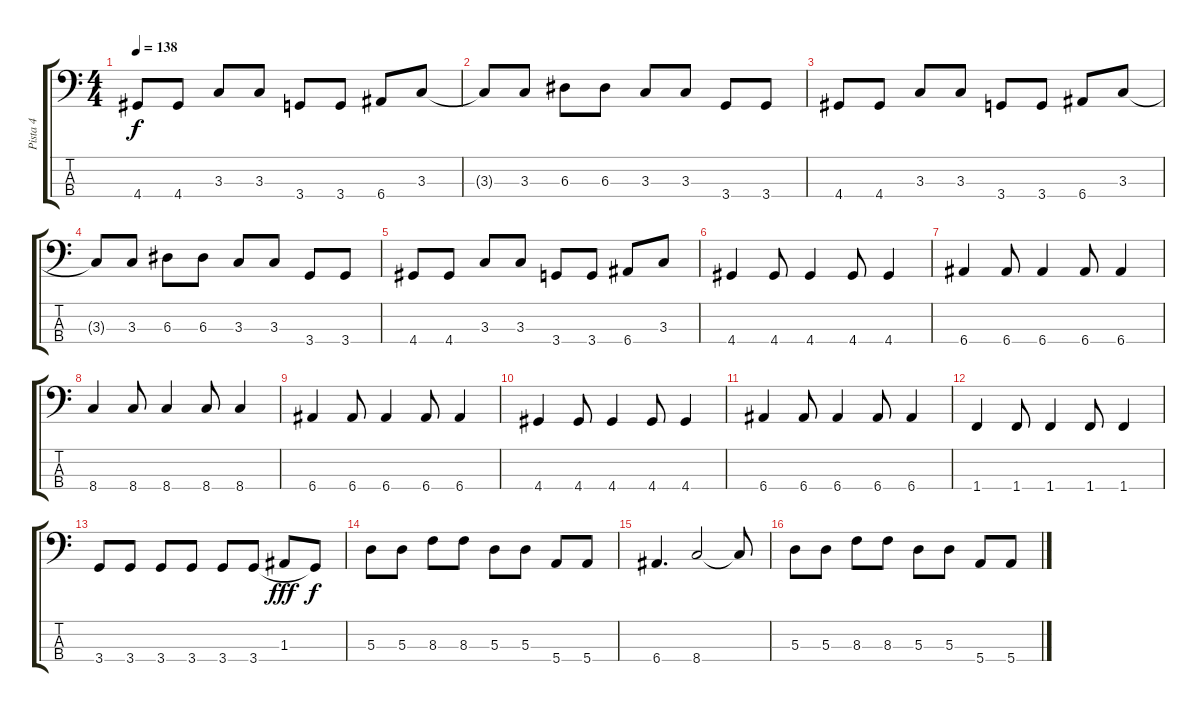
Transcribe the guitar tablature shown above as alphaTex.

\track ("Pista 4" "Pista 4") {instrument electricbassfinger}
\staff {score tabs}
\tuning (G2 D2 A1 E1) {hide}
\ts (4 4)
\tempo 138
\clef f4
\ks c
4.4.8{dy f} 4.4.8 3.3.8 3.3.8 3.4.8 3.4.8 6.4.8 3.3.8 |
3.3{t}.8 3.3.8 6.3.8 6.3.8 3.3.8 3.3.8 3.4.8 3.4.8 |
4.4.8 4.4.8 3.3.8 3.3.8 3.4.8 3.4.8 6.4.8 3.3.8 |
3.3{t}.8 3.3.8 6.3.8 6.3.8 3.3.8 3.3.8 3.4.8 3.4.8 |
4.4.8 4.4.8 3.3.8 3.3.8 3.4.8 3.4.8 6.4.8 3.3.8 |
4.4.4 4.4.8 4.4.4 4.4.8 4.4.4 |
6.4.4 6.4.8 6.4.4 6.4.8 6.4.4 |
8.4.4 8.4.8 8.4.4 8.4.8 8.4.4 |
6.4.4 6.4.8 6.4.4 6.4.8 6.4.4 |
4.4.4 4.4.8 4.4.4 4.4.8 4.4.4 |
6.4.4 6.4.8 6.4.4 6.4.8 6.4.4 |
1.4.4 1.4.8 1.4.4 1.4.8 1.4.4 |
3.4.8 3.4.8 3.4.8 3.4.8 3.4.8 3.4.8 1.3.8{dy fff} 3.4{t}.8{dy f} |
5.3.8 5.3.8 8.3.8 8.3.8 5.3.8 5.3.8 5.4.8 5.4.8 |
6.4.4{d} 8.4.2 8.4{t}.8 |
5.3.8 5.3.8 8.3.8 8.3.8 5.3.8 5.3.8 5.4.8 5.4.8
